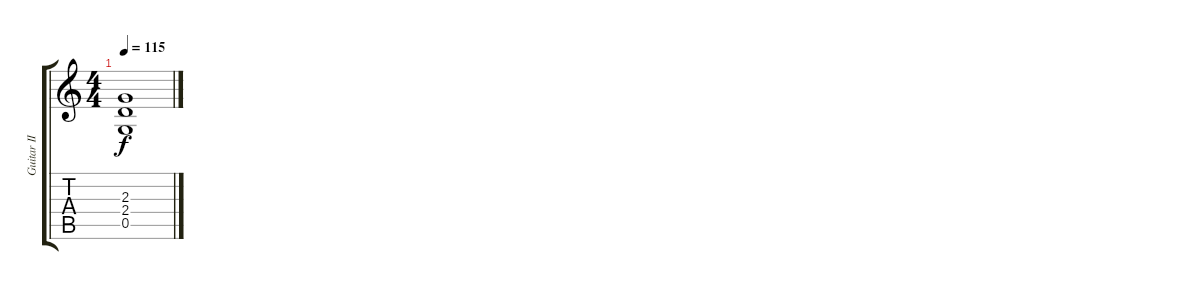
\track ("Guitar II" "Guitar II") {instrument distortionguitar}
\staff {score tabs}
\tuning (D4 A3 F3 C3 G2 D2) {hide}
\ts (4 4)
\tempo 115
\clef g2
\ks c
(2.3{t} 2.4{t} 0.5{t}).1{dy f}
